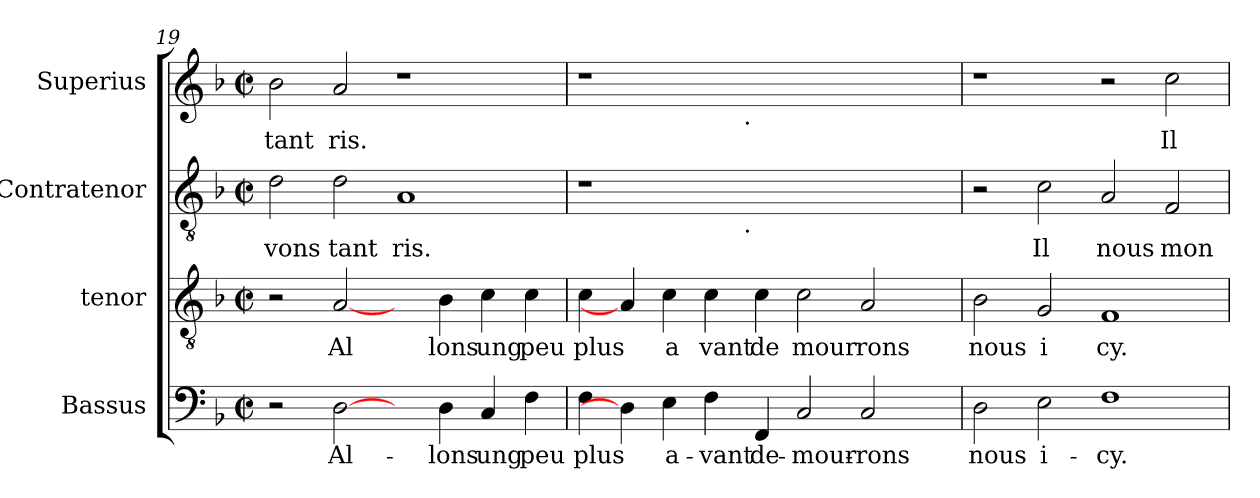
**kern	**text	**kern	**text	**kern	**text	**kern	**text
*part4	*part4	*part3	*part3	*part2	*part2	*part1	*part1
*staff4	*staff4	*staff3	*staff3	*staff2	*staff2	*staff1	*staff1
*I"Bassus	*	*I"tenor	*	*I"Contratenor	*	*I"Superius	*
*clefF4	*	*clefGv2	*	*clefGv2	*	*clefG2	*
*k[b-]	*	*k[b-]	*	*k[b-]	*	*k[b-]	*
*F:	*	*F:	*	*F:	*	*F:	*
*M2/2	*	*M2/2	*	*M2/2	*	*M2/2	*
*met(c|)	*	*met(c|)	*	*met(c|)	*	*met(c|)	*
=19	=19	=19	=19	=19	=19	=19	=19
!	!	!	!	!	!LO:LY:b:cj	!	!LO:LY:b:cj
2r	.	2r	.	2d\	vons	2b-\	tant
!	!LO:LY:b:cj	!	!LO:LY:b:cj	!	!LO:LY:b:cj	!	!LO:LY:b:cj
[2D\	Al-	[2A/	Al	2d\	tant	2a/	ris.
!	!	!	!	!	!LO:LY:b:cj	!	!
4ryy	.	4ryy	.	1A	ris.	1r	.
!	!LO:LY:b:cj	!	!LO:LY:b:cj	!	!	!	!
4D\	-lons	4B-\	lons	.	.	.	.
!	!LO:LY:b:cj	!	!LO:LY:b:cj	!	!	!	!
4C/	ung	4c\	ung	.	.	.	.
!	!LO:LY:b:cj	!	!LO:LY:b:cj	!	!	!	!
4F\	peu	4c\	peu	.	.	.	.
!!LO:LB:g=z
=20	=20	=20	=20	=20	=20	=20	=20
!	!LO:LY:b:cj	!	!LO:LY:b:cj	!	!	!	!
*	*	*	*	*^	*	*^	*
4F\	plus	4c\	plus	1r	2ryy	.	1r	2ryy	.
4D\]	.	4A/]	.	.	.	.	.	.	.
!	!LO:LY:b:cj	!	!LO:LY:b:cj	!	!	!	!	!	!
4E\	a-	4c\	a	.	4...ryy	.	.	4...ryy	.
!	!LO:LY:b:cj	!	!LO:LY:b:cj	!	!	!	!	!	!
4F\	-vant	4c\	vant	.	.	.	.	.	.
!	!	!	!	!	!	!	!	!LO:TX:b:t=.	!
!	!	!	!	!	!LO:TX:b:t=.	!	!	!	!
.	.	.	.	.	1ryy	.	.	1ryy	.
!	!LO:LY:b:cj	!	!LO:LY:b:cj	!	!	!	!	!	!
4FF/	de-	4c\	de	1ryy	.	.	1ryy	.	.
!	!LO:LY:b:cj	!	!LO:LY:b:cj	!	!	!	!	!	!
2C/	-mour-	2c\	mour	.	.	.	.	.	.
!	!LO:LY:b:cj	!	!LO:LY:b:cj	!	!	!	!	!	!
2C/	-rons	2A/	rons	.	.	.	.	.	.
.	.	.	.	.	4ryy	.	.	4ryy	.
.	.	.	.	4ryy	.	.	4ryy	.	.
.	.	.	.	.	32ryy	.	.	32ryy	.
=21	=21	=21	=21	=21	=21	=21	=21	=21	=21
!	!LO:LY:b:cj	!	!LO:LY:b:cj	!	!	!	!	!	!
*	*	*	*	*v	*v	*	*	*	*
*	*	*	*	*	*	*v	*v	*
2D\	nous	2B-\	nous	2r	.	1r	.
!	!LO:LY:b:cj	!	!LO:LY:b:cj	!	!LO:LY:b:cj	!	!
2E\	i-	2G/	i	2c\	Il	.	.
!	!LO:LY:b:cj	!	!LO:LY:b:cj	!	!LO:LY:b:cj	!	!
1F	-cy.	1F	cy.	2A/	nous	2r	.
!	!	!	!	!	!LO:LY:b:cj	!	!LO:LY:b:cj
.	.	.	.	2F/	mon	2cc\	Il
=	=	=	=	=	=	=	=
*-	*-	*-	*-	*-	*-	*-	*-
